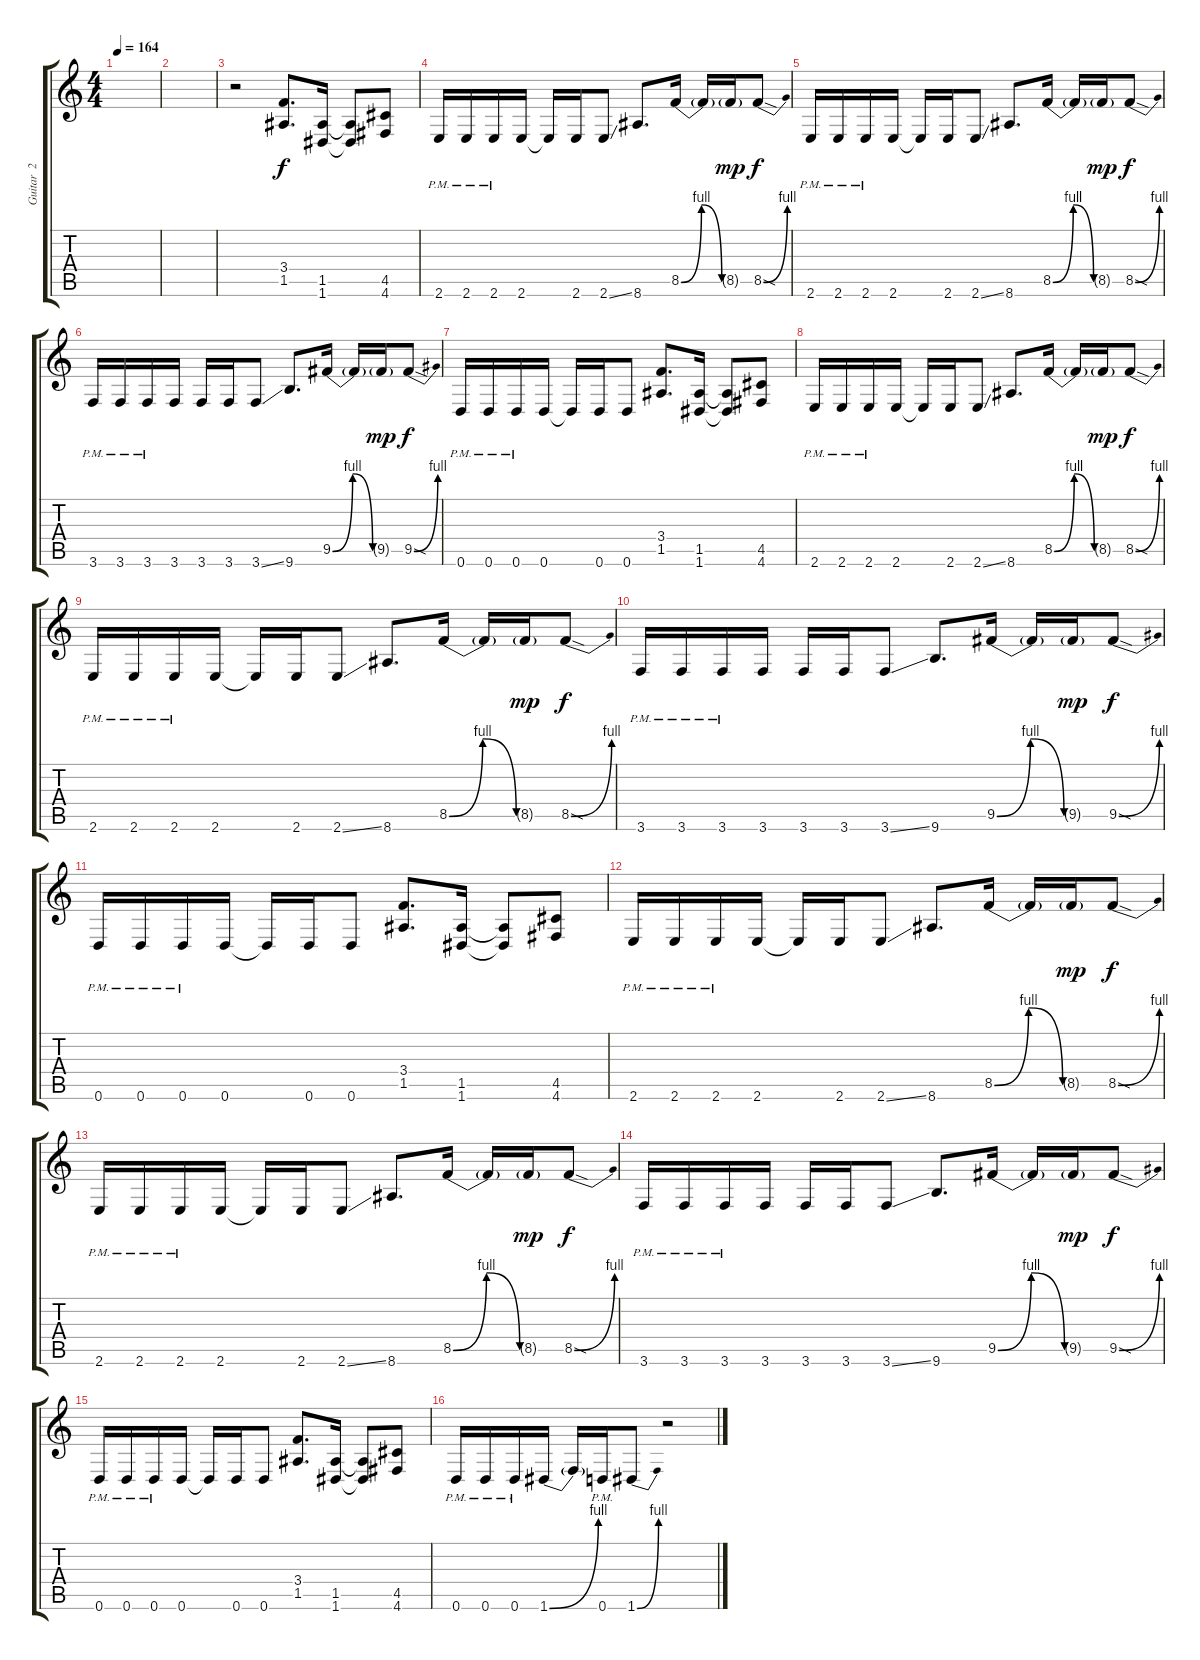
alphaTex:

\track ("Guitar  2" "Guitar  2") {instrument distortionguitar}
\staff {score tabs}
\tuning (E4 B3 G3 D3 A2 D2) {hide}
\ts (4 4)
\tempo 164
\clef g2
\ks c
|
|
r.2 (3.4 1.5).8{d} (1.5 1.6).16 (1.5{t} 1.6{t}).8 (4.5 4.6).8 |
2.6{pm}.16 2.6{pm}.16 2.6{pm}.16 2.6.16 2.6{t}.16 2.6.16 2.6{ss}.8 8.6.8{d} 8.5{be (bendrelease 0 0 15 4 15 4 60 0)}.16 8.5{t}.16 8.5{g}.16{dy mp} 8.5{be (bend 0 0 60 4) sod}.8{dy f} |
2.6{pm}.16 2.6{pm}.16 2.6{pm}.16 2.6.16 2.6{t}.16 2.6.16 2.6{ss}.8 8.6.8{d} 8.5{be (bendrelease 0 0 15 4 15 4 60 0)}.16 8.5{t}.16 8.5{g}.16{dy mp} 8.5{be (bend 0 0 60 4) sod}.8{dy f} |
3.6{pm}.16 3.6{pm}.16 3.6{pm}.16 3.6.16 3.6.16 3.6.16 3.6{ss}.8 9.6.8{d} 9.5{be (bendrelease 0 0 15 4 15 4 60 0)}.16 9.5{t}.16 9.5{g}.16{dy mp} 9.5{be (bend 0 0 60 4) sod}.8{dy f} |
0.6{pm}.16 0.6{pm}.16 0.6{pm}.16 0.6.16 0.6{t}.16 0.6.16 0.6.8 (3.4 1.5).8{d} (1.5 1.6).16 (1.5{t} 1.6{t}).8 (4.5 4.6).8 |
2.6{pm}.16 2.6{pm}.16 2.6{pm}.16 2.6.16 2.6{t}.16 2.6.16 2.6{ss}.8 8.6.8{d} 8.5{be (bendrelease 0 0 15 4 15 4 60 0)}.16 8.5{t}.16 8.5{g}.16{dy mp} 8.5{be (bend 0 0 60 4) sod}.8{dy f} |
2.6{pm}.16 2.6{pm}.16 2.6{pm}.16 2.6.16 2.6{t}.16 2.6.16 2.6{ss}.8 8.6.8{d} 8.5{be (bendrelease 0 0 15 4 15 4 60 0)}.16 8.5{t}.16 8.5{g}.16{dy mp} 8.5{be (bend 0 0 60 4) sod}.8{dy f} |
3.6{pm}.16 3.6{pm}.16 3.6{pm}.16 3.6.16 3.6.16 3.6.16 3.6{ss}.8 9.6.8{d} 9.5{be (bendrelease 0 0 15 4 15 4 60 0)}.16 9.5{t}.16 9.5{g}.16{dy mp} 9.5{be (bend 0 0 60 4) sod}.8{dy f} |
0.6{pm}.16 0.6{pm}.16 0.6{pm}.16 0.6.16 0.6{t}.16 0.6.16 0.6.8 (3.4 1.5).8{d} (1.5 1.6).16 (1.5{t} 1.6{t}).8 (4.5 4.6).8 |
2.6{pm}.16 2.6{pm}.16 2.6{pm}.16 2.6.16 2.6{t}.16 2.6.16 2.6{ss}.8 8.6.8{d} 8.5{be (bendrelease 0 0 15 4 15 4 60 0)}.16 8.5{t}.16 8.5{g}.16{dy mp} 8.5{be (bend 0 0 60 4) sod}.8{dy f} |
2.6{pm}.16 2.6{pm}.16 2.6{pm}.16 2.6.16 2.6{t}.16 2.6.16 2.6{ss}.8 8.6.8{d} 8.5{be (bendrelease 0 0 15 4 15 4 60 0)}.16 8.5{t}.16 8.5{g}.16{dy mp} 8.5{be (bend 0 0 60 4) sod}.8{dy f} |
3.6{pm}.16 3.6{pm}.16 3.6{pm}.16 3.6.16 3.6.16 3.6.16 3.6{ss}.8 9.6.8{d} 9.5{be (bendrelease 0 0 15 4 15 4 60 0)}.16 9.5{t}.16 9.5{g}.16{dy mp} 9.5{be (bend 0 0 60 4) sod}.8{dy f} |
0.6{pm}.16 0.6{pm}.16 0.6{pm}.16 0.6.16 0.6{t}.16 0.6.16 0.6.8 (3.4 1.5).8{d} (1.5 1.6).16 (1.5{t} 1.6{t}).8 (4.5 4.6).8 |
0.6{pm}.16 0.6{pm}.16 0.6{pm}.16 1.6{be (bend 0 0 60 4)}.16 1.6{t}.16 0.6{pm}.16 1.6{be (bend 0 0 60 4)}.8 r.2
